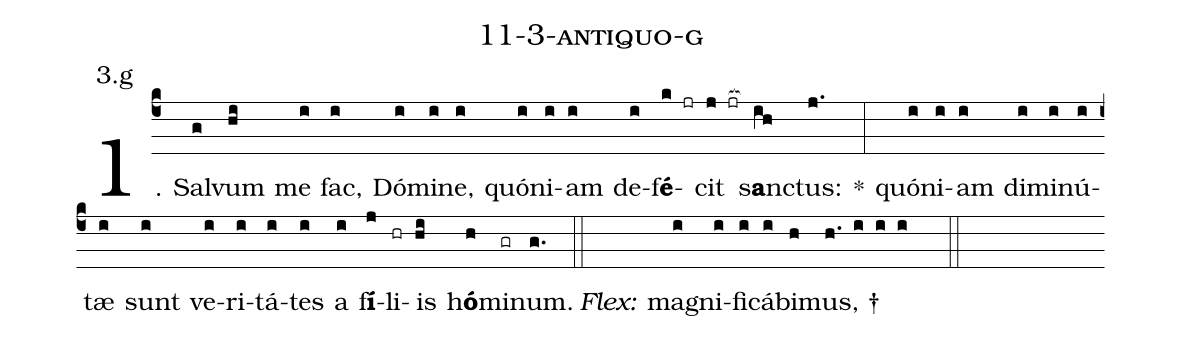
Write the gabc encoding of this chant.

name: 11-3-antiquo-g;
annotation: 3.g;
%%
(c4)1. Sal(g)vum(hi) me(i) fac,(i) Dó(i)mi(i)ne,(i) quón(i)i(i)am(i) de(i)f<b>é</b>(k jr)cit(j jr[ocb:1{]) s<b>a</b>nc(ih[ocb:0}])tus:(j.) *(:) quón(i)i(i)am(i) di(i)mi(i)nú(i)tæ(i) sunt(i) ve(i)ri(i)tá(i)tes(i) a(i) f<b>í</b>(j)li(hr)is(hi) h<b>ó</b>(h)mi(gr)num.(g.) (::)
<i>Flex:</i>()  ma(i)gni(i)fi(i)cá(i)bi(h)mus, †(h. i i i  ::)
